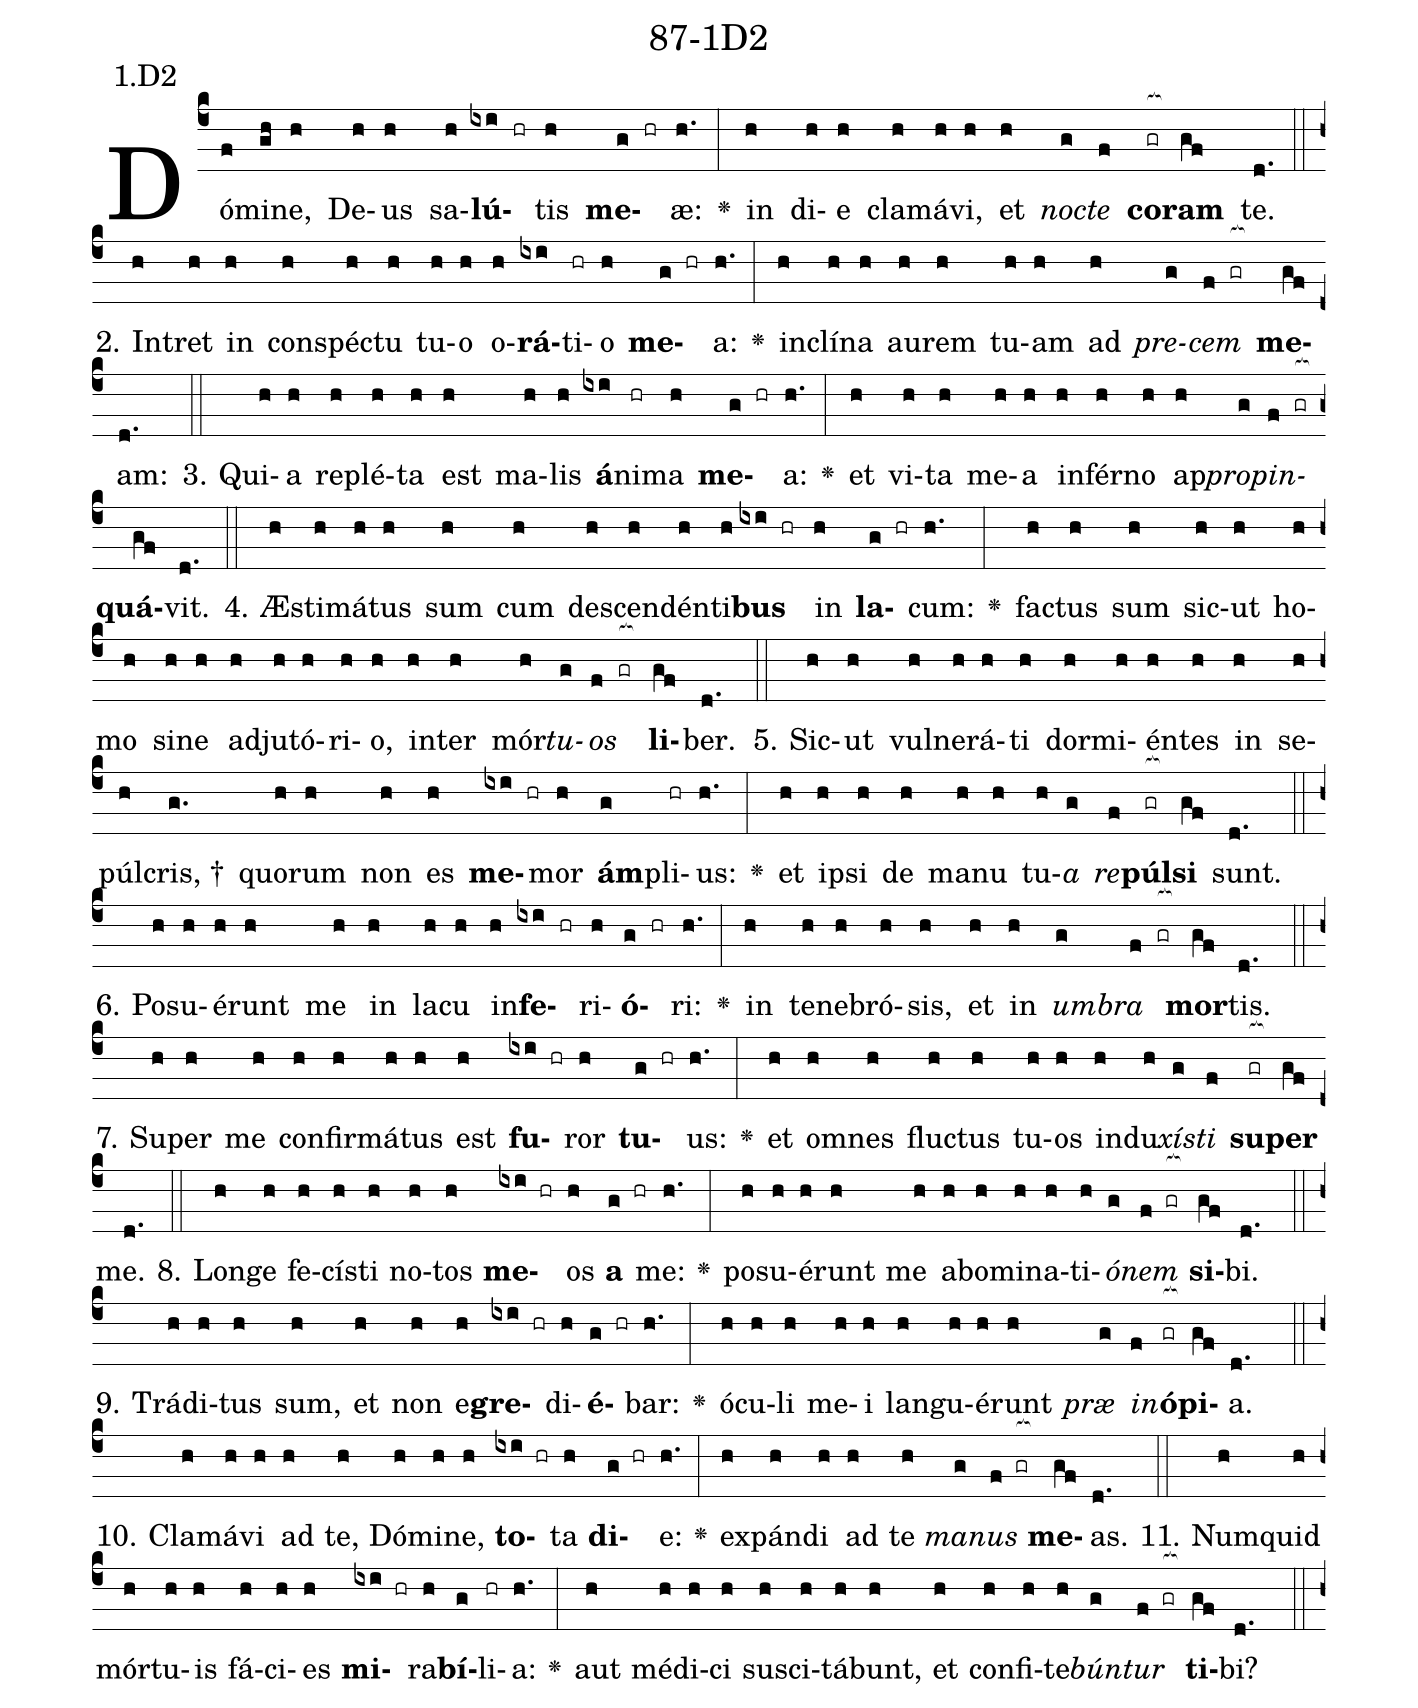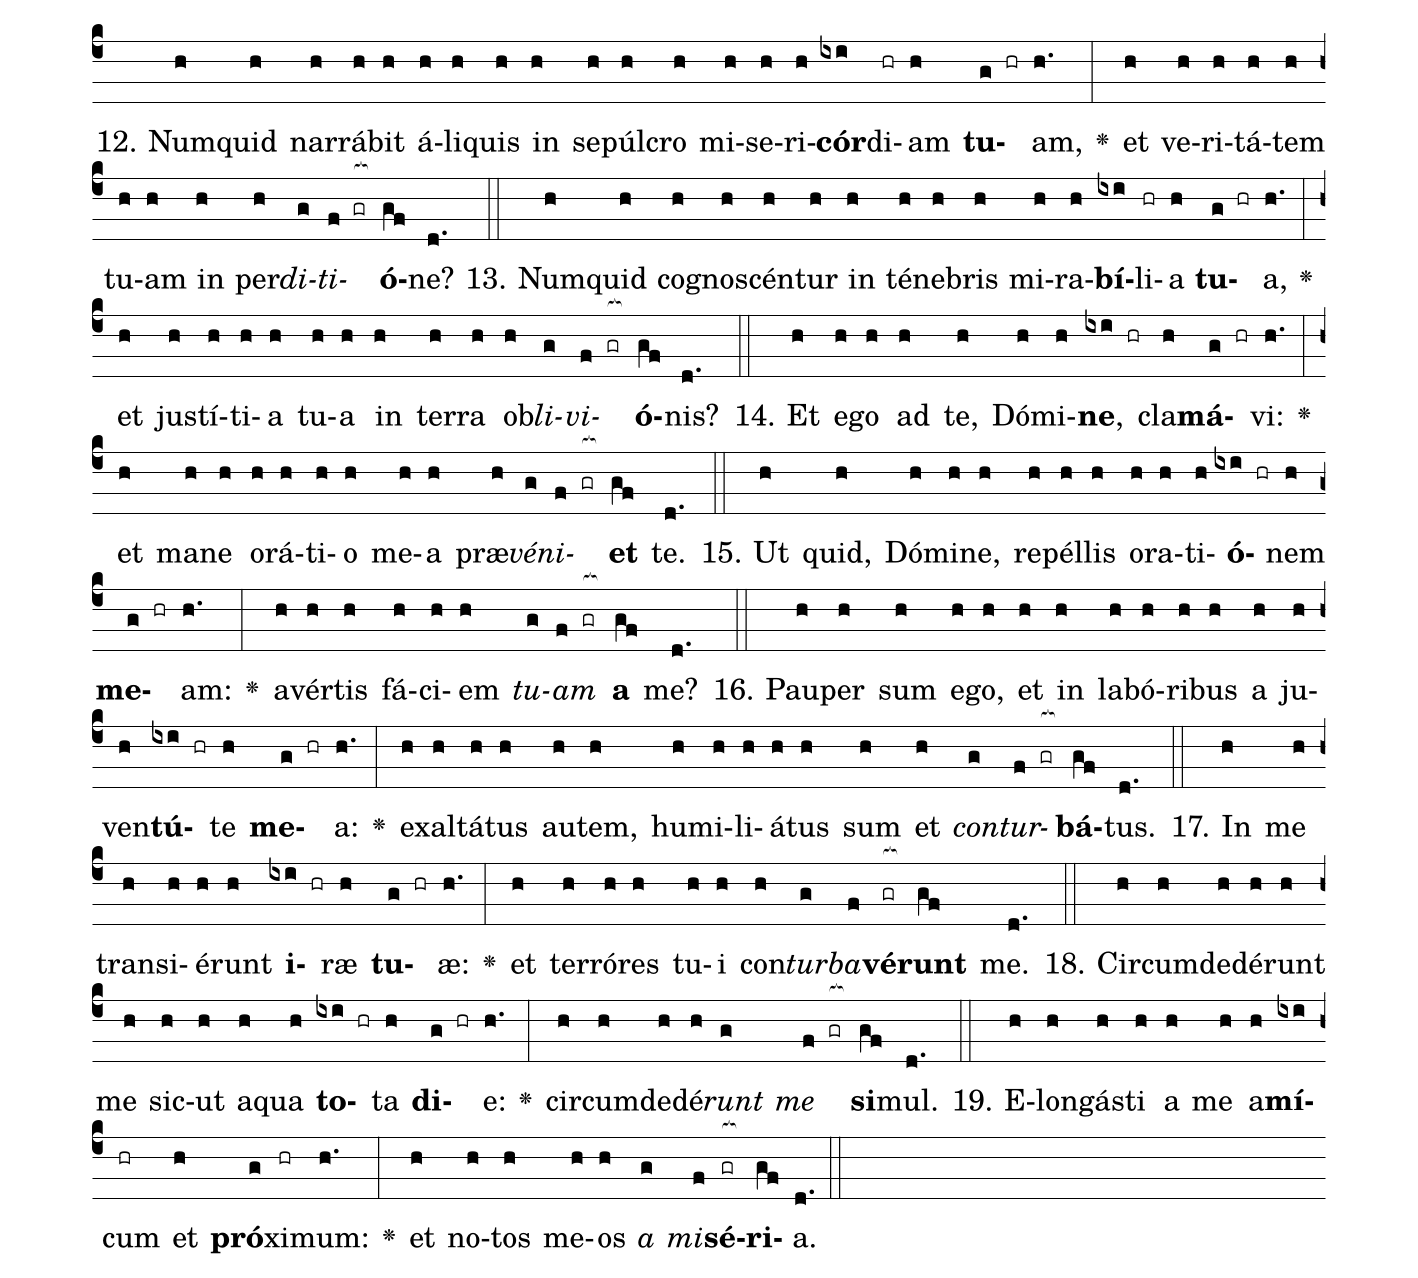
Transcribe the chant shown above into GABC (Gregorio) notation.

name: 87-1D2;
annotation: 1.D2;
%%
(c4)Dó(f)mi(gh)ne,(h) De(h)us(h) sa(h)<b>lú</b>(ixi hr)tis(h) <b>me</b>(g hr)æ:(h.) <v>\greheightstar</v>(:) in(h) di(h)e(h) cla(h)má(h)vi,(h) et(h) <i>noc</i>(g)<i>te</i>(f) <b>co</b>(gr[ocb:1{])<b>ram</b>(gf[ocb:0}]) te.(d.) (::)
2. In(h)tret(h) in(h) con(h)spéc(h)tu(h) tu(h)o(h) o(h)<b>rá</b>(ixi)ti(hr)o(h) <b>me</b>(g hr)a:(h.) <v>\greheightstar</v>(:) in(h)clí(h)na(h) au(h)rem(h) tu(h)am(h) ad(h) <i>pre</i>(g)<i>cem</i>(f gr[ocb:1{]) <b>me</b>(gf[ocb:0}])am:(d.) (::)
3. Qui(h)a(h) re(h)plé(h)ta(h) est(h) ma(h)lis(h) <b>á</b>(ixi)ni(hr)ma(h) <b>me</b>(g hr)a:(h.) <v>\greheightstar</v>(:) et(h) vi(h)ta(h) me(h)a(h) in(h)fér(h)no(h) ap(h)<i>pro</i>(g)<i>pin</i>(f gr[ocb:1{])<b>quá</b>(gf[ocb:0}])vit.(d.) (::)
4. Æs(h)ti(h)má(h)tus(h) sum(h) cum(h) de(h)scen(h)dén(h)ti(h)<b>bus</b>(ixi hr) in(h) <b>la</b>(g hr)cum:(h.) <v>\greheightstar</v>(:) fac(h)tus(h) sum(h) sic(h)ut(h) ho(h)mo(h) si(h)ne(h) ad(h)ju(h)tó(h)ri(h)o,(h) in(h)ter(h) mór(h)<i>tu</i>(g)<i>os</i>(f gr[ocb:1{]) <b>li</b>(gf[ocb:0}])ber.(d.) (::)
5. Sic(h)ut(h) vul(h)ne(h)rá(h)ti(h) dor(h)mi(h)én(h)tes(h) in(h) se(h)púl(h)cris, †(g.) quo(h)rum(h) non(h) es(h) <b>me</b>(ixi hr)mor(h) <b>ám</b>(g)pli(hr)us:(h.) <v>\greheightstar</v>(:) et(h) ip(h)si(h) de(h) ma(h)nu(h) tu(h)<i>a</i>(g) <i>re</i>(f)<b>púl</b>(gr[ocb:1{])<b>si</b>(gf[ocb:0}]) sunt.(d.) (::)
6. Po(h)su(h)é(h)runt(h) me(h) in(h) la(h)cu(h) in(h)<b>fe</b>(ixi hr)ri(h)<b>ó</b>(g hr)ri:(h.) <v>\greheightstar</v>(:) in(h) te(h)ne(h)bró(h)sis,(h) et(h) in(h) <i>um</i>(g)<i>bra</i>(f gr[ocb:1{]) <b>mor</b>(gf[ocb:0}])tis.(d.) (::)
7. Su(h)per(h) me(h) con(h)fir(h)má(h)tus(h) est(h) <b>fu</b>(ixi hr)ror(h) <b>tu</b>(g hr)us:(h.) <v>\greheightstar</v>(:) et(h) om(h)nes(h) fluc(h)tus(h) tu(h)os(h) in(h)du(h)<i>xís</i>(g)<i>ti</i>(f) <b>su</b>(gr[ocb:1{])<b>per</b>(gf[ocb:0}]) me.(d.) (::)
8. Lon(h)ge(h) fe(h)cís(h)ti(h) no(h)tos(h) <b>me</b>(ixi hr)os(h) <b>a</b>(g hr) me:(h.) <v>\greheightstar</v>(:) po(h)su(h)é(h)runt(h) me(h) ab(h)o(h)mi(h)na(h)ti(h)<i>ó</i>(g)<i>nem</i>(f gr[ocb:1{]) <b>si</b>(gf[ocb:0}])bi.(d.) (::)
9. Trá(h)di(h)tus(h) sum,(h) et(h) non(h) e(h)<b>gre</b>(ixi hr)di(h)<b>é</b>(g hr)bar:(h.) <v>\greheightstar</v>(:) ó(h)cu(h)li(h) me(h)i(h) lan(h)gu(h)é(h)runt(h) <i>præ</i>(g) <i>in</i>(f)<b>ó</b>(gr[ocb:1{])<b>pi</b>(gf[ocb:0}])a.(d.) (::)
10. Cla(h)má(h)vi(h) ad(h) te,(h) Dó(h)mi(h)ne,(h) <b>to</b>(ixi hr)ta(h) <b>di</b>(g hr)e:(h.) <v>\greheightstar</v>(:) ex(h)pán(h)di(h) ad(h) te(h) <i>ma</i>(g)<i>nus</i>(f gr[ocb:1{]) <b>me</b>(gf[ocb:0}])as.(d.) (::)
11. Num(h)quid(h) mór(h)tu(h)is(h) fá(h)ci(h)es(h) <b>mi</b>(ixi hr)ra(h)<b>bí</b>(g)li(hr)a:(h.) <v>\greheightstar</v>(:) aut(h) mé(h)di(h)ci(h) su(h)sci(h)tá(h)bunt,(h) et(h) con(h)fi(h)te(h)<i>bún</i>(g)<i>tur</i>(f gr[ocb:1{]) <b>ti</b>(gf[ocb:0}])bi?(d.) (::)
12. Num(h)quid(h) nar(h)rá(h)bit(h) á(h)li(h)quis(h) in(h) se(h)púl(h)cro(h) mi(h)se(h)ri(h)<b>cór</b>(ixi)di(hr)am(h) <b>tu</b>(g hr)am,(h.) <v>\greheightstar</v>(:) et(h) ve(h)ri(h)tá(h)tem(h) tu(h)am(h) in(h) per(h)<i>di</i>(g)<i>ti</i>(f gr[ocb:1{])<b>ó</b>(gf[ocb:0}])ne?(d.) (::)
13. Num(h)quid(h) co(h)gno(h)scén(h)tur(h) in(h) té(h)ne(h)bris(h) mi(h)ra(h)<b>bí</b>(ixi)li(hr)a(h) <b>tu</b>(g hr)a,(h.) <v>\greheightstar</v>(:) et(h) jus(h)tí(h)ti(h)a(h) tu(h)a(h) in(h) ter(h)ra(h) ob(h)<i>li</i>(g)<i>vi</i>(f gr[ocb:1{])<b>ó</b>(gf[ocb:0}])nis?(d.) (::)
14. Et(h) e(h)go(h) ad(h) te,(h) Dó(h)mi(h)<b>ne</b>,(ixi hr) cla(h)<b>má</b>(g hr)vi:(h.) <v>\greheightstar</v>(:) et(h) ma(h)ne(h) o(h)rá(h)ti(h)o(h) me(h)a(h) præ(h)<i>vé</i>(g)<i>ni</i>(f gr[ocb:1{])<b>et</b>(gf[ocb:0}]) te.(d.) (::)
15. Ut(h) quid,(h) Dó(h)mi(h)ne,(h) re(h)pél(h)lis(h) o(h)ra(h)ti(h)<b>ó</b>(ixi hr)nem(h) <b>me</b>(g hr)am:(h.) <v>\greheightstar</v>(:) a(h)vér(h)tis(h) fá(h)ci(h)em(h) <i>tu</i>(g)<i>am</i>(f gr[ocb:1{]) <b>a</b>(gf[ocb:0}]) me?(d.) (::)
16. Pau(h)per(h) sum(h) e(h)go,(h) et(h) in(h) la(h)bó(h)ri(h)bus(h) a(h) ju(h)ven(h)<b>tú</b>(ixi hr)te(h) <b>me</b>(g hr)a:(h.) <v>\greheightstar</v>(:) ex(h)al(h)tá(h)tus(h) au(h)tem,(h) hu(h)mi(h)li(h)á(h)tus(h) sum(h) et(h) <i>con</i>(g)<i>tur</i>(f gr[ocb:1{])<b>bá</b>(gf[ocb:0}])tus.(d.) (::)
17. In(h) me(h) trans(h)i(h)é(h)runt(h) <b>i</b>(ixi hr)ræ(h) <b>tu</b>(g hr)æ:(h.) <v>\greheightstar</v>(:) et(h) ter(h)ró(h)res(h) tu(h)i(h) con(h)<i>tur</i>(g)<i>ba</i>(f)<b>vé</b>(gr[ocb:1{])<b>runt</b>(gf[ocb:0}]) me.(d.) (::)
18. Cir(h)cum(h)de(h)dé(h)runt(h) me(h) sic(h)ut(h) a(h)qua(h) <b>to</b>(ixi hr)ta(h) <b>di</b>(g hr)e:(h.) <v>\greheightstar</v>(:) cir(h)cum(h)de(h)dé(h)<i>runt</i>(g) <i>me</i>(f gr[ocb:1{]) <b>si</b>(gf[ocb:0}])mul.(d.) (::)
19. E(h)lon(h)gás(h)ti(h) a(h) me(h) a(h)<b>mí</b>(ixi)cum(hr) et(h) <b>pró</b>(g)xi(hr)mum:(h.) <v>\greheightstar</v>(:) et(h) no(h)tos(h) me(h)os(h) <i>a</i>(g) <i>mi</i>(f)<b>sé</b>(gr[ocb:1{])<b>ri</b>(gf[ocb:0}])a.(d.) (::)
